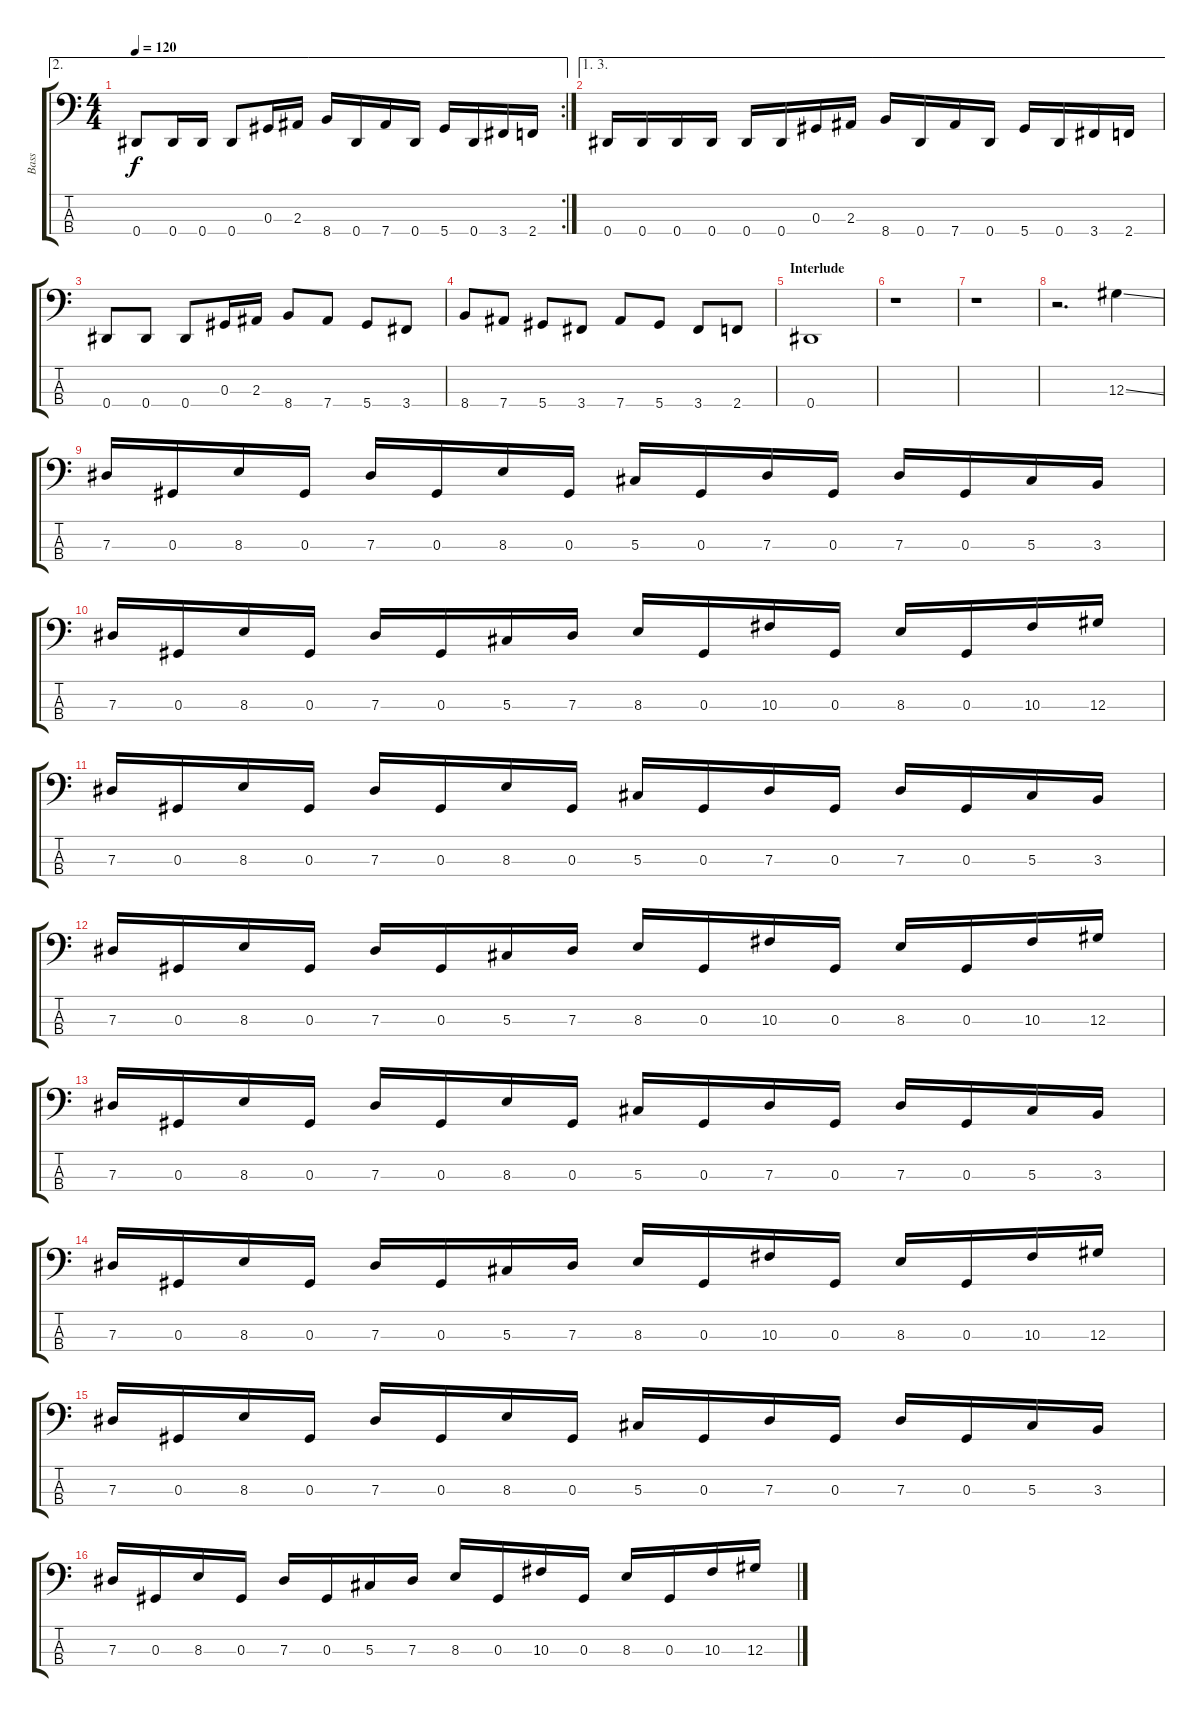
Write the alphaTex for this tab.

\track ("Bass" "Bass") {instrument electricbasspick}
\staff {score tabs}
\tuning (Gb2 Db2 Ab1 Eb1) {hide}
\ae 2
\rc 2
\ts (4 4)
\tempo 120
\clef f4
\ks c
0.4.8{dy f} 0.4.16 0.4.16 0.4.8 0.3.16 2.3.16 8.4.16 0.4.16 7.4.16 0.4.16 5.4.16 0.4.16 3.4.16 2.4.16 |
\ae (1 3)
0.4.16 0.4.16 0.4.16 0.4.16 0.4.16 0.4.16 0.3.16 2.3.16 8.4.16 0.4.16 7.4.16 0.4.16 5.4.16 0.4.16 3.4.16 2.4.16 |
0.4.8 0.4.8 0.4.8 0.3.16 2.3.16 8.4.8 7.4.8 5.4.8 3.4.8 |
8.4.8 7.4.8 5.4.8 3.4.8 7.4.8 5.4.8 3.4.8 2.4.8 |
\section ("" "Interlude")
0.4.1 |
r.1 |
r.1 |
r.2{d} 12.3{ss}.4 |
7.3.16 0.3.16 8.3.16 0.3.16 7.3.16 0.3.16 8.3.16 0.3.16 5.3.16 0.3.16 7.3.16 0.3.16 7.3.16 0.3.16 5.3.16 3.3.16 |
7.3.16 0.3.16 8.3.16 0.3.16 7.3.16 0.3.16 5.3.16 7.3.16 8.3.16 0.3.16 10.3.16 0.3.16 8.3.16 0.3.16 10.3.16 12.3.16 |
7.3.16 0.3.16 8.3.16 0.3.16 7.3.16 0.3.16 8.3.16 0.3.16 5.3.16 0.3.16 7.3.16 0.3.16 7.3.16 0.3.16 5.3.16 3.3.16 |
7.3.16 0.3.16 8.3.16 0.3.16 7.3.16 0.3.16 5.3.16 7.3.16 8.3.16 0.3.16 10.3.16 0.3.16 8.3.16 0.3.16 10.3.16 12.3.16 |
7.3.16 0.3.16 8.3.16 0.3.16 7.3.16 0.3.16 8.3.16 0.3.16 5.3.16 0.3.16 7.3.16 0.3.16 7.3.16 0.3.16 5.3.16 3.3.16 |
7.3.16 0.3.16 8.3.16 0.3.16 7.3.16 0.3.16 5.3.16 7.3.16 8.3.16 0.3.16 10.3.16 0.3.16 8.3.16 0.3.16 10.3.16 12.3.16 |
7.3.16 0.3.16 8.3.16 0.3.16 7.3.16 0.3.16 8.3.16 0.3.16 5.3.16 0.3.16 7.3.16 0.3.16 7.3.16 0.3.16 5.3.16 3.3.16 |
7.3.16 0.3.16 8.3.16 0.3.16 7.3.16 0.3.16 5.3.16 7.3.16 8.3.16 0.3.16 10.3.16 0.3.16 8.3.16 0.3.16 10.3.16 12.3.16
